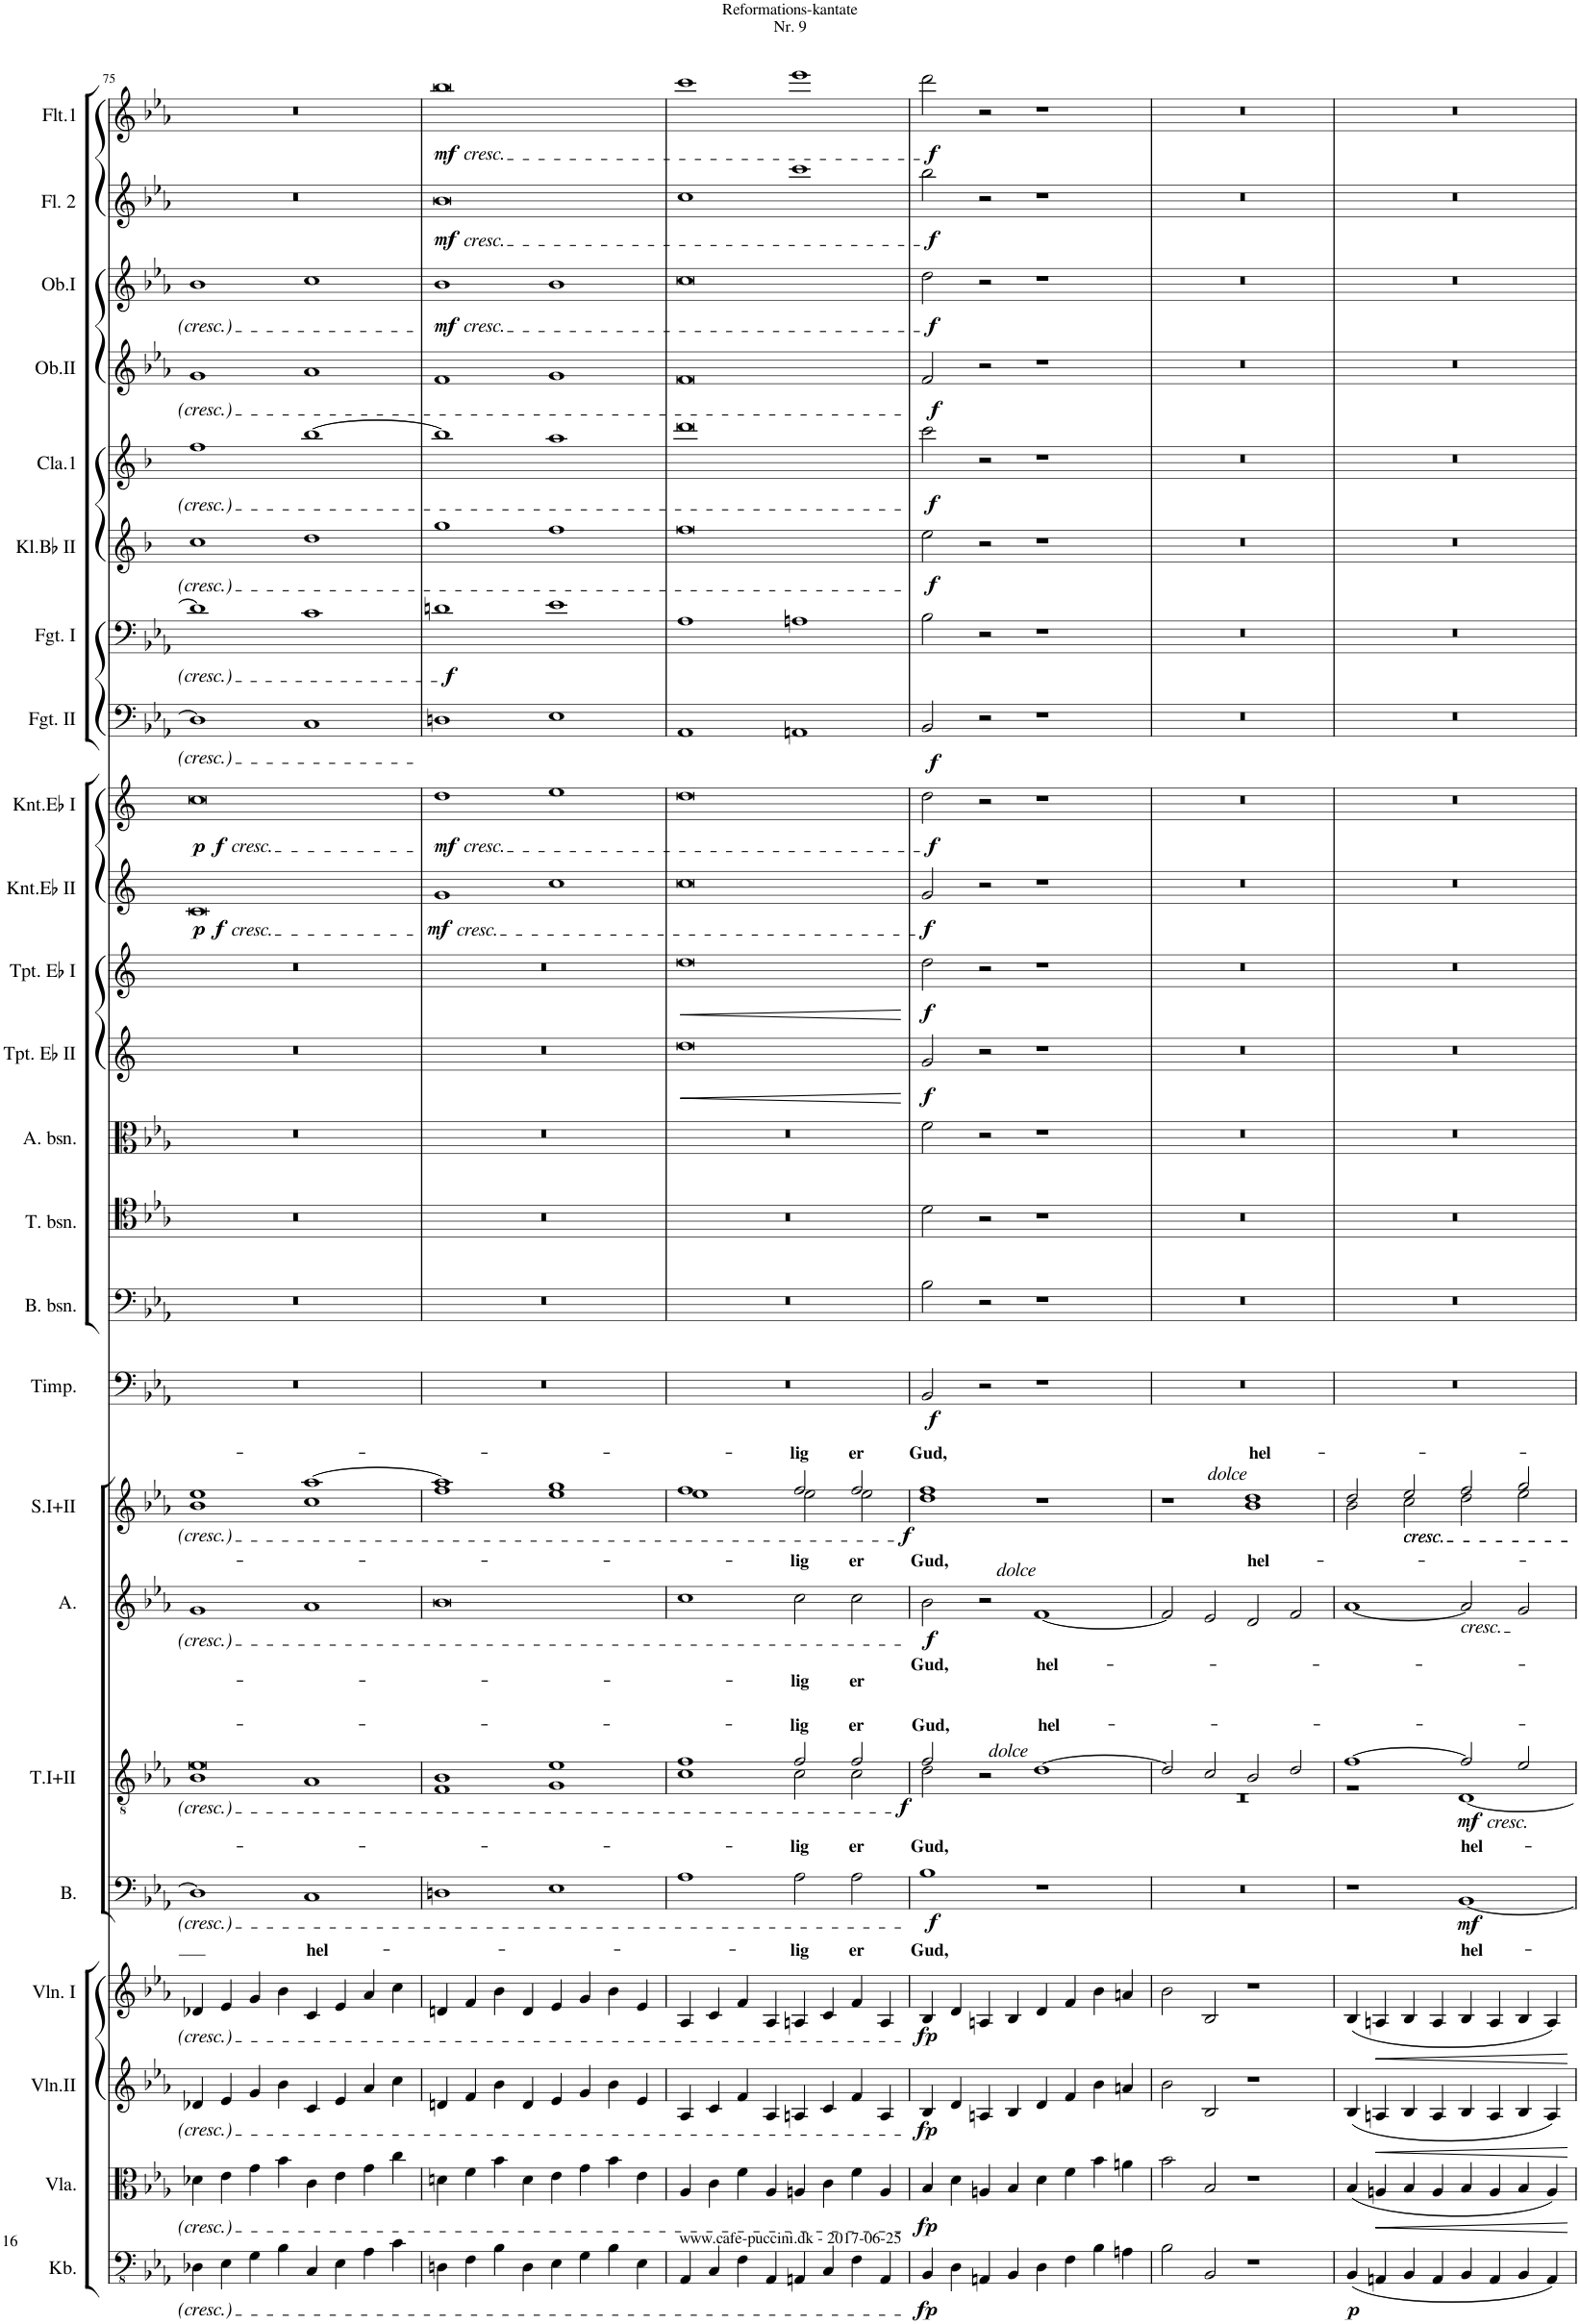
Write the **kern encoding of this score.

**kern	**dynam	**kern	**dynam	**kern	**dynam	**kern	**dynam	**kern	**text	**dynam	**kern	**text	**dynam	**kern	**text	**dynam	**kern	**text	**dynam	**kern	**dynam	**kern	**kern	**kern	**kern	**dynam	**kern	**dynam	**kern	**dynam	**kern	**dynam	**kern	**dynam	**kern	**dynam	**kern	**dynam	**kern	**dynam	**kern	**dynam	**kern	**dynam	**kern	**dynam	**kern	**dynam
*part24	*part24	*part23	*part23	*part22	*part22	*part21	*part21	*part20	*part20	*part20	*part19	*part19	*part19	*part18	*part18	*part18	*part17	*part17	*part17	*part16	*part16	*part15	*part14	*part13	*part12	*part12	*part11	*part11	*part10	*part10	*part9	*part9	*part8	*part8	*part7	*part7	*part6	*part6	*part5	*part5	*part4	*part4	*part3	*part3	*part2	*part2	*part1	*part1
*staff24	*staff24	*staff23	*staff23	*staff22	*staff22	*staff21	*staff21	*staff20	*staff20	*staff20	*staff19	*staff19	*staff19	*staff18	*staff18	*staff18	*staff17	*staff17	*staff17	*staff16	*staff16	*staff15	*staff14	*staff13	*staff12	*staff12	*staff11	*staff11	*staff10	*staff10	*staff9	*staff9	*staff8	*staff8	*staff7	*staff7	*staff6	*staff6	*staff5	*staff5	*staff4	*staff4	*staff3	*staff3	*staff2	*staff2	*staff1	*staff1
*I"Kontrabas	*	*I"Viola	*	*I"Violin II	*	*I"Violin I	*	*I"Bas	*	*	*I"Tenor I+II	*	*	*I"Alt	*	*	*I"Sopran I+II	*	*	*I"Timpani	*	*I"Basbasun	*I"Tenorbasun	*I"Altbasun	*I"Trompet i Eb II	*	*I"Trompet i Eb I	*	*I"Kornet i Eb II	*	*I"Kornet i Eb I	*	*I"Fagot II	*	*I"Fagot I	*	*I"Klarinet i Bb II	*	*I"Clarinetto 1 (Bb)	*	*I"Obo II	*	*I"Obo I	*	*I"Flauto 2	*	*I"Flauto 1	*
*I'Kb.	*	*I'Vla.	*	*I'Vln.II	*	*I'Vln. I	*	*I'B.	*	*	*I'T.I+II	*	*	*I'A.	*	*	*I'S.I+II	*	*	*I'Timp.	*	*I'B. bsn.	*I'T. bsn.	*I'A. bsn.	*I'Tpt. Eb II	*	*I'Tpt. Eb I	*	*I'Knt.Eb II	*	*I'Knt.Eb I	*	*I'Fgt. II	*	*I'Fgt. I	*	*I'Kl.Bb II	*	*I'Cla.1	*	*I'Ob.II	*	*I'Ob.I	*	*I'Fl. 2	*	*I'Flt.1	*
!!LO:PB:g=z
*clefFv4	*	*clefC3	*	*clefG2	*	*clefG2	*	*clefF4	*	*	*clefGv2	*	*	*clefG2	*	*	*clefG2	*	*	*clefF4	*	*clefF4	*clefC4	*clefC3	*clefG2	*	*clefG2	*	*clefG2	*	*clefG2	*	*clefF4	*	*clefF4	*	*clefG2	*	*clefG2	*	*clefG2	*	*clefG2	*	*clefG2	*	*clefG2	*
*Trd7c12	*	*	*	*	*	*	*	*	*	*	*	*	*	*	*	*	*	*	*	*	*	*	*	*	*Trd-2c-3	*	*Trd-2c-3	*	*Trd-2c-3	*	*Trd-2c-3	*	*	*	*	*	*Trd1c2	*	*Trd1c2	*	*	*	*	*	*	*	*	*
*k[b-e-a-]	*	*k[b-e-a-]	*	*k[b-e-a-]	*	*k[b-e-a-]	*	*k[b-e-a-]	*	*	*k[b-e-a-]	*	*	*k[b-e-a-]	*	*	*k[b-e-a-]	*	*	*k[b-e-a-]	*	*k[b-e-a-]	*k[b-e-a-]	*k[b-e-a-]	*k[]	*	*k[]	*	*k[]	*	*k[]	*	*k[b-e-a-]	*	*k[b-e-a-]	*	*k[b-]	*	*k[b-]	*	*k[b-e-a-]	*	*k[b-e-a-]	*	*k[b-e-a-]	*	*k[b-e-a-]	*
*M8/4	*	*M8/4	*	*M8/4	*	*M8/4	*	*M8/4	*	*	*M8/4	*	*	*M8/4	*	*	*M8/4	*	*	*M8/4	*	*M8/4	*M8/4	*M8/4	*M8/4	*	*M8/4	*	*M8/4	*	*M8/4	*	*M8/4	*	*M8/4	*	*M8/4	*	*M8/4	*	*M8/4	*	*M8/4	*	*M8/4	*	*M8/4	*
*met(c|)	*	*met(c|)	*	*met(c|)	*	*met(c|)	*	*met(c|)	*	*	*met(c|)	*	*	*met(c|)	*	*	*met(c|)	*	*	*met(c|)	*	*met(c|)	*met(c|)	*met(c|)	*met(c|)	*	*met(c|)	*	*met(c|)	*	*met(c|)	*	*met(c|)	*	*met(c|)	*	*met(c|)	*	*met(c|)	*	*met(c|)	*	*met(c|)	*	*met(c|)	*	*met(c|)	*
=75	=75	=75	=75	=75	=75	=75	=75	=75	=75	=75	=75	=75	=75	=75	=75	=75	=75	=75	=75	=75	=75	=75	=75	=75	=75	=75	=75	=75	=75	=75	=75	=75	=75	=75	=75	=75	=75	=75	=75	=75	=75	=75	=75	=75	=75	=75	=75	=75
*	*	*	*	*	*	*	*	*	*	*	*^	*	*	*	*	*	*^	*	*	*	*	*	*	*	*	*	*	*	*	*	*	*	*	*	*	*	*	*	*	*	*	*	*	*	*	*	*	*
!	!	!	!	!	!	!	!	!	!	!	!	!	!	!	!	!	!	!	!	!	!	!	!	!	!	!	!	!	!	!	!	!	!LO:TX:b:i:t=cresc.	!	!	!	!	!	!	!	!	!	!	!	!	!	!	!	!	!
!	!	!	!	!	!	!	!	!	!	!	!	!	!	!	!	!	!	!	!	!	!	!	!	!	!	!	!	!	!	!	!LO:TX:b:i:t=cresc.	!	!	!	!	!	!	!	!	!	!	!	!	!	!	!	!	!	!	!
!	!	!	!	!	!	!	!	!	!	!	!	!	!	!	!	!	!	!	!	!	!	!	!	!	!	!	!	!	!	!	!	!LO:DY:b	!	!	!	!	!	!	!	!	!	!	!	!	!	!	!	!	!	!
!	!	!	!	!	!	!	!	!	!	!	!	!	!	!	!	!	!	!	!	!	!	!	!	!	!	!	!	!	!	!	!	!LO:DY:n=1:b	!	!LO:DY:b	!	!	!	!	!	!	!	!	!	!	!	!	!	!	!	!
!	!	!	!	!	!	!	!	!	!	!	!	!	!	!	!	!	!	!	!	!	!	!	!	!	!	!	!	!	!	!	!	!	!	!LO:DY:n=1:b	!	!	!	!	!	!	!	!	!	!	!	!	!	!	!	!
4DD-X\	.	4d-X\	.	4d-X/	.	4d-X/	.	1D-]	.	.	0e-	1B-	.	.	1g	.	.	1ee-	1b-	.	.	0r	.	0r	0r	0r	0r	.	0r	.	0c	p f	0cc	p f	1D-]	.	1d-]	.	1cc	.	1ff	.	1g	.	1b-	.	0r	.	0r	.
4EE-\	.	4e-\	.	4e-/	.	4e-/	.	.	.	.	.	.	.	.	.	.	.	.	.	.	.	.	.	.	.	.	.	.	.	.	.	.	.	.	.	.	.	.	.	.	.	.	.	.	.	.	.	.	.	.
4GG\	.	4g\	.	4g/	.	4g/	.	.	.	.	.	.	.	.	.	.	.	.	.	.	.	.	.	.	.	.	.	.	.	.	.	.	.	.	.	.	.	.	.	.	.	.	.	.	.	.	.	.	.	.
4BB-\	.	4b-\	.	4b-\	.	4b-\	.	.	.	.	.	.	.	.	.	.	.	.	.	.	.	.	.	.	.	.	.	.	.	.	.	.	.	.	.	.	.	.	.	.	.	.	.	.	.	.	.	.	.	.
!	!	!	!	!	!	!	!	!	!LO:LY:b	!	!	!	!	!	!	!	!	!	!	!	!	!	!	!	!	!	!	!	!	!	!	!	!	!	!	!	!	!	!	!	!	!	!	!	!	!	!	!	!	!
4CC/	.	4c\	.	4c/	.	4c/	.	1C	hel-	.	.	1A-	.	.	1a-	.	.	[1aa-	1cc	.	.	.	.	.	.	.	.	.	.	.	.	.	.	.	1C	.	1c	.	1dd	.	[1bb-	.	1a-	.	1cc	.	.	.	.	.
4EE-\	.	4e-\	.	4e-/	.	4e-/	.	.	.	.	.	.	.	.	.	.	.	.	.	.	.	.	.	.	.	.	.	.	.	.	.	.	.	.	.	.	.	.	.	.	.	.	.	.	.	.	.	.	.	.
4AA-\	.	4g\	.	4a-/	.	4a-/	.	.	.	.	.	.	.	.	.	.	.	.	.	.	.	.	.	.	.	.	.	.	.	.	.	.	.	.	.	.	.	.	.	.	.	.	.	.	.	.	.	.	.	.
4C\	.	4cc\	.	4cc\	.	4cc\	.	.	.	.	.	.	.	.	.	.	.	.	.	.	.	.	.	.	.	.	.	.	.	.	.	.	.	.	.	.	.	.	.	.	.	.	.	.	.	.	.	.	.	.
=76	=76	=76	=76	=76	=76	=76	=76	=76	=76	=76	=76	=76	=76	=76	=76	=76	=76	=76	=76	=76	=76	=76	=76	=76	=76	=76	=76	=76	=76	=76	=76	=76	=76	=76	=76	=76	=76	=76	=76	=76	=76	=76	=76	=76	=76	=76	=76	=76	=76	=76
!	!	!	!	!	!	!	!	!	!	!	!	!	!	!	!	!	!	!	!	!	!	!	!	!	!	!	!	!	!	!	!	!	!	!	!	!	!	!	!	!	!	!	!	!	!	!	!	!	!LO:TX:b:i:t=cresc.	!
!	!	!	!	!	!	!	!	!	!	!	!	!	!	!	!	!	!	!	!	!	!	!	!	!	!	!	!	!	!	!	!	!	!	!	!	!	!	!	!	!	!	!	!	!	!	!	!LO:TX:b:i:t=cresc.	!	!	!
!	!	!	!	!	!	!	!	!	!	!	!	!	!	!	!	!	!	!	!	!	!	!	!	!	!	!	!	!	!	!	!	!	!	!	!	!	!	!	!	!	!	!	!	!	!LO:TX:b:i:t=cresc.	!	!	!	!	!
!	!	!	!	!	!	!	!	!	!	!	!	!	!	!	!	!	!	!	!	!	!	!	!	!	!	!	!	!	!	!	!	!	!LO:TX:b:i:t=cresc.	!	!	!	!	!	!	!	!	!	!	!	!	!	!	!	!	!
!	!	!	!	!	!	!	!	!	!	!	!	!	!	!	!	!	!	!	!	!	!	!	!	!	!	!	!	!	!	!	!LO:TX:b:i:t=cresc.	!	!	!	!	!	!	!	!	!	!	!	!	!	!	!	!	!	!	!
!	!	!	!	!	!	!	!	!	!	!	!	!	!	!	!	!	!	!	!	!	!	!	!	!	!	!	!	!	!	!	!	!LO:DY:b	!	!LO:DY:b	!	!	!	!LO:DY:b	!	!	!	!	!	!	!	!LO:DY:b	!	!LO:DY:b	!	!LO:DY:b
4DDn\	.	4dn\	.	4dn/	.	4dn/	.	1Dn	.	.	1B-	1F	.	.	0b-	.	.	1aa-]	1ff	.	.	0r	.	0r	0r	0r	0r	.	0r	.	1g	mf	1dd	mf	1Dn	.	1dn	f	1gg	.	1bb-]	.	1f	.	1b-	mf	0b-	mf	0bb-	mf
4FF\	.	4f\	.	4f/	.	4f/	.	.	.	.	.	.	.	.	.	.	.	.	.	.	.	.	.	.	.	.	.	.	.	.	.	.	.	.	.	.	.	.	.	.	.	.	.	.	.	.	.	.	.	.
4BB-\	.	4b-\	.	4b-\	.	4b-\	.	.	.	.	.	.	.	.	.	.	.	.	.	.	.	.	.	.	.	.	.	.	.	.	.	.	.	.	.	.	.	.	.	.	.	.	.	.	.	.	.	.	.	.
4DD\	.	4d\	.	4d/	.	4d/	.	.	.	.	.	.	.	.	.	.	.	.	.	.	.	.	.	.	.	.	.	.	.	.	.	.	.	.	.	.	.	.	.	.	.	.	.	.	.	.	.	.	.	.
4EE-\	.	4e-\	.	4e-/	.	4e-/	.	1E-	.	.	1e-	1G	.	.	.	.	.	1gg	1ee-	.	.	.	.	.	.	.	.	.	.	.	1cc	.	1ee	.	1E-	.	1e-	.	1ff	.	1aa	.	1g	.	1b-	.	.	.	.	.
4GG\	.	4g\	.	4g/	.	4g/	.	.	.	.	.	.	.	.	.	.	.	.	.	.	.	.	.	.	.	.	.	.	.	.	.	.	.	.	.	.	.	.	.	.	.	.	.	.	.	.	.	.	.	.
4BB-\	.	4b-\	.	4b-\	.	4b-\	.	.	.	.	.	.	.	.	.	.	.	.	.	.	.	.	.	.	.	.	.	.	.	.	.	.	.	.	.	.	.	.	.	.	.	.	.	.	.	.	.	.	.	.
4EE-\	.	4e-\	.	4e-/	.	4e-/	.	.	.	.	.	.	.	.	.	.	.	.	.	.	.	.	.	.	.	.	.	.	.	.	.	.	.	.	.	.	.	.	.	.	.	.	.	.	.	.	.	.	.	.
=77	=77	=77	=77	=77	=77	=77	=77	=77	=77	=77	=77	=77	=77	=77	=77	=77	=77	=77	=77	=77	=77	=77	=77	=77	=77	=77	=77	=77	=77	=77	=77	=77	=77	=77	=77	=77	=77	=77	=77	=77	=77	=77	=77	=77	=77	=77	=77	=77	=77	=77
!	!	!	!	!	!	!	!	!	!	!	!	!	!	!	!	!	!	!	!	!	!	!	!	!	!	!	!	!LO:HP:b	!	!LO:HP:b	!	!	!	!	!	!	!	!	!	!	!	!	!	!	!	!	!	!	!	!
4AAA-/	.	4A-/	.	4A-/	.	4A-/	.	1A-	.	.	1f	1c	.	.	1cc	.	.	1ff	1ee-	.	.	0r	.	0r	0r	0r	0dd	<	0dd	<	0cc	.	0dd	.	1AA-	.	1A-	.	0ff	.	0ddd	.	0f	.	0cc	.	1cc	.	1ccc	.
4CC/	.	4c\	.	4c/	.	4c/	.	.	.	.	.	.	.	.	.	.	.	.	.	.	.	.	.	.	.	.	.	.	.	.	.	.	.	.	.	.	.	.	.	.	.	.	.	.	.	.	.	.	.	.
4FF\	.	4f\	.	4f/	.	4f/	.	.	.	.	.	.	.	.	.	.	.	.	.	.	.	.	.	.	.	.	.	.	.	.	.	.	.	.	.	.	.	.	.	.	.	.	.	.	.	.	.	.	.	.
4AAA-/	.	4A-/	.	4A-/	.	4A-/	.	.	.	.	.	.	.	.	.	.	.	.	.	.	.	.	.	.	.	.	.	.	.	.	.	.	.	.	.	.	.	.	.	.	.	.	.	.	.	.	.	.	.	.
!	!	!	!	!	!	!	!	!	!LO:LY:b	!	!	!	!LO:LY:a	!	!	!	!	!	!	!	!	!	!	!	!	!	!	!	!	!	!	!	!	!	!	!	!	!	!	!	!	!	!	!	!	!	!	!	!	!
!	!	!	!	!	!	!	!	!	!	!	!	!	!LO:LY:b	!	!	!LO:LY:b	!	!	!	!LO:LY:a	!	!	!	!	!	!	!	!	!	!	!	!	!	!	!	!	!	!	!	!	!	!	!	!	!	!	!	!	!	!
!	!	!	!	!	!	!	!	!	!	!	!	!	!	!	!	!	!	!	!	!LO:LY:b	!	!	!	!	!	!	!	!	!	!	!	!	!	!	!	!	!	!	!	!	!	!	!	!	!	!	!	!	!	!
4AAAn/	.	4An/	.	4An/	.	4An/	.	2A-\	-lig	.	2f/	2c\	-lig	.	2cc\	-lig	.	2ff/	2ee-\	-lig	.	.	.	.	.	.	.	.	.	.	.	.	.	.	1AAn	.	1An	.	.	.	.	.	.	.	.	.	1ccc	.	1eee-	.
4CC/	.	4c\	.	4c/	.	4c/	.	.	.	.	.	.	.	.	.	.	.	.	.	.	.	.	.	.	.	.	.	.	.	.	.	.	.	.	.	.	.	.	.	.	.	.	.	.	.	.	.	.	.	.
!	!	!	!	!	!	!	!	!	!LO:LY:b	!	!	!	!LO:LY:a	!	!	!	!	!	!	!	!	!	!	!	!	!	!	!	!	!	!	!	!	!	!	!	!	!	!	!	!	!	!	!	!	!	!	!	!	!
!	!	!	!	!	!	!	!	!	!	!	!	!	!LO:LY:b	!	!	!LO:LY:b	!	!	!	!LO:LY:a	!	!	!	!	!	!	!	!	!	!	!	!	!	!	!	!	!	!	!	!	!	!	!	!	!	!	!	!	!	!
!	!	!	!	!	!	!	!	!	!	!	!	!	!	!	!	!	!	!	!	!LO:LY:b	!	!	!	!	!	!	!	!	!	!	!	!	!	!	!	!	!	!	!	!	!	!	!	!	!	!	!	!	!	!
4FF\	.	4f\	.	4f/	.	4f/	.	2A-\	er	.	2f/	2c\	er	.	2cc\	er	.	2ff/	2ee-\	er	.	.	.	.	.	.	.	.	.	.	.	.	.	.	.	.	.	.	.	.	.	.	.	.	.	.	.	.	.	.
4AAA/	.	4A/	.	4A/	.	4A/	.	.	.	.	.	.	.	.	.	.	.	.	.	.	.	.	.	.	.	.	.	.	.	.	.	.	.	.	.	.	.	.	.	.	.	.	.	.	.	.	.	.	.	.
*	*	*	*	*	*	*	*	*	*	*	*v	*v	*	*	*	*	*	*v	*v	*	*	*	*	*	*	*	*	*	*	*	*	*	*	*	*	*	*	*	*	*	*	*	*	*	*	*	*	*	*	*
.	.	.	.	.	.	.	.	.	.	.	.	.	.	.	.	.	.	.	.	.	.	.	.	.	.	[	.	[	.	.	.	.	.	.	.	.	.	.	.	.	.	.	.	.	.	.	.	.
=78	=78	=78	=78	=78	=78	=78	=78	=78	=78	=78	=78	=78	=78	=78	=78	=78	=78	=78	=78	=78	=78	=78	=78	=78	=78	=78	=78	=78	=78	=78	=78	=78	=78	=78	=78	=78	=78	=78	=78	=78	=78	=78	=78	=78	=78	=78	=78	=78
!	!	!	!	!	!	!	!	!	!LO:LY:b	!	!	!LO:LY:a	!	!	!	!	!	!	!	!	!	!	!	!	!	!	!	!	!	!	!	!	!	!	!	!	!	!	!	!	!	!	!	!	!	!	!	!
*	*	*	*	*	*	*	*	*	*	*	*^	*	*	*	*	*	*	*	*	*	*	*	*	*	*	*	*	*	*	*	*	*	*	*	*	*	*	*	*	*	*	*	*	*	*	*	*	*
!	!	!	!	!	!	!	!	!	!	!	!	!	!LO:LY:b	!	!	!LO:LY:b	!	!	!LO:LY:a	!	!	!	!	!	!	!	!	!	!	!	!	!	!	!	!	!	!	!	!	!	!	!	!	!	!	!	!	!	!
*	*	*	*	*	*	*	*	*	*	*	*	*	*	*	*	*	*	*^	*	*	*	*	*	*	*	*	*	*	*	*	*	*	*	*	*	*	*	*	*	*	*	*	*	*	*	*	*	*	*
!	!LO:DY:b	!	!LO:DY:b	!	!LO:DY:b	!	!LO:DY:b	!	!	!LO:DY:b	!	!	!	!LO:DY:b	!	!	!LO:DY:b	!	!	!LO:LY:b	!LO:DY:b	!	!LO:DY:b	!	!	!	!	!LO:DY:b	!	!LO:DY:b	!	!LO:DY:b	!	!LO:DY:b	!	!LO:DY:b	!	!	!	!LO:DY:b	!	!LO:DY:b	!	!LO:DY:b	!	!LO:DY:b	!	!LO:DY:b	!	!LO:DY:b
4BBB-/	fp	4B-/	fp	4B-/	fp	4B-/	fp	1B-	Gud,	f	2f/	2d\	Gud,	f	2b-\	Gud,	f	1ff	1dd	Gud,	f	2BB-/	f	2B-\	2d\	2f\	2g/	f	2dd\	f	2g/	f	2dd\	f	2BB-/	f	2B-\	.	2ee\	f	2ccc\	f	2f/	f	2dd\	f	2bb-\	f	2ddd\	f
4DD\	.	4d\	.	4d/	.	4d/	.	.	.	.	.	.	.	.	.	.	.	.	.	.	.	.	.	.	.	.	.	.	.	.	.	.	.	.	.	.	.	.	.	.	.	.	.	.	.	.	.	.	.	.
4AAAn/	.	4An/	.	4An/	.	4An/	.	.	.	.	2r	2ryy	.	.	2r	.	.	.	.	.	.	2r	.	2r	2r	2r	2r	.	2r	.	2r	.	2r	.	2r	.	2r	.	2r	.	2r	.	2r	.	2r	.	2r	.	2r	.
4BBB-/	.	4B-/	.	4B-/	.	4B-/	.	.	.	.	.	.	.	.	.	.	.	.	.	.	.	.	.	.	.	.	.	.	.	.	.	.	.	.	.	.	.	.	.	.	.	.	.	.	.	.	.	.	.	.
!	!	!	!	!	!	!	!	!	!	!	!	!	!	!	!LO:TX:a:i:t=dolce	!	!	!	!	!	!	!	!	!	!	!	!	!	!	!	!	!	!	!	!	!	!	!	!	!	!	!	!	!	!	!	!	!	!	!
!	!	!	!	!	!	!	!	!	!	!	!LO:TX:a:i:t=dolce	!	!	!	!	!	!	!	!	!	!	!	!	!	!	!	!	!	!	!	!	!	!	!	!	!	!	!	!	!	!	!	!	!	!	!	!	!	!	!
!	!	!	!	!	!	!	!	!	!	!	!	!	!LO:LY:a	!	!	!LO:LY:b	!	!	!	!	!	!	!	!	!	!	!	!	!	!	!	!	!	!	!	!	!	!	!	!	!	!	!	!	!	!	!	!	!	!
4DD\	.	4d\	.	4d/	.	4d/	.	1r	.	.	[1d	1ryy	hel-	.	[1f	hel-	.	1r	1ryy	.	.	1r	.	1r	1r	1r	1r	.	1r	.	1r	.	1r	.	1r	.	1r	.	1r	.	1r	.	1r	.	1r	.	1r	.	1r	.
4FF\	.	4f\	.	4f/	.	4f/	.	.	.	.	.	.	.	.	.	.	.	.	.	.	.	.	.	.	.	.	.	.	.	.	.	.	.	.	.	.	.	.	.	.	.	.	.	.	.	.	.	.	.	.
4BB-\	.	4b-\	.	4b-\	.	4b-\	.	.	.	.	.	.	.	.	.	.	.	.	.	.	.	.	.	.	.	.	.	.	.	.	.	.	.	.	.	.	.	.	.	.	.	.	.	.	.	.	.	.	.	.
4AAn\	.	4an\	.	4an/	.	4an/	.	.	.	.	.	.	.	.	.	.	.	.	.	.	.	.	.	.	.	.	.	.	.	.	.	.	.	.	.	.	.	.	.	.	.	.	.	.	.	.	.	.	.	.
=79	=79	=79	=79	=79	=79	=79	=79	=79	=79	=79	=79	=79	=79	=79	=79	=79	=79	=79	=79	=79	=79	=79	=79	=79	=79	=79	=79	=79	=79	=79	=79	=79	=79	=79	=79	=79	=79	=79	=79	=79	=79	=79	=79	=79	=79	=79	=79	=79	=79	=79
2BB-\	.	2b-\	.	2b-\	.	2b-\	.	0r	.	.	2d/]	0r	.	.	2f/]	.	.	1r	1ryy	.	.	0r	.	0r	0r	0r	0r	.	0r	.	0r	.	0r	.	0r	.	0r	.	0r	.	0r	.	0r	.	0r	.	0r	.	0r	.
2BBB-/	.	2B-/	.	2B-/	.	2B-/	.	.	.	.	2c/	.	.	.	2e-/	.	.	.	.	.	.	.	.	.	.	.	.	.	.	.	.	.	.	.	.	.	.	.	.	.	.	.	.	.	.	.	.	.	.	.
!	!	!	!	!	!	!	!	!	!	!	!	!	!	!	!	!	!	!LO:TX:a:i:t=dolce	!	!	!	!	!	!	!	!	!	!	!	!	!	!	!	!	!	!	!	!	!	!	!	!	!	!	!	!	!	!	!	!
!	!	!	!	!	!	!	!	!	!	!	!	!	!	!	!	!	!	!	!	!LO:LY:a	!	!	!	!	!	!	!	!	!	!	!	!	!	!	!	!	!	!	!	!	!	!	!	!	!	!	!	!	!	!
!	!	!	!	!	!	!	!	!	!	!	!	!	!	!	!	!	!	!	!	!LO:LY:b	!	!	!	!	!	!	!	!	!	!	!	!	!	!	!	!	!	!	!	!	!	!	!	!	!	!	!	!	!	!
1r	.	1r	.	1r	.	1r	.	.	.	.	2B-/	.	.	.	2d/	.	.	1dd	1b-	hel-	.	.	.	.	.	.	.	.	.	.	.	.	.	.	.	.	.	.	.	.	.	.	.	.	.	.	.	.	.	.
.	.	.	.	.	.	.	.	.	.	.	2d/	.	.	.	2f/	.	.	.	.	.	.	.	.	.	.	.	.	.	.	.	.	.	.	.	.	.	.	.	.	.	.	.	.	.	.	.	.	.	.	.
=80	=80	=80	=80	=80	=80	=80	=80	=80	=80	=80	=80	=80	=80	=80	=80	=80	=80	=80	=80	=80	=80	=80	=80	=80	=80	=80	=80	=80	=80	=80	=80	=80	=80	=80	=80	=80	=80	=80	=80	=80	=80	=80	=80	=80	=80	=80	=80	=80	=80	=80
!	!LO:DY:b	!	!	!	!	!	!	!	!	!	!	!	!	!	!	!	!	!	!	!	!	!	!	!	!	!	!	!	!	!	!	!	!	!	!	!	!	!	!	!	!	!	!	!	!	!	!	!	!	!
(4BBB-/	p	(4B-/	.	(4B-/	.	(4B-/	.	1r	.	.	[1f	1r	.	.	[1a-	.	.	2dd/	2b-\	.	.	0r	.	0r	0r	0r	0r	.	0r	.	0r	.	0r	.	0r	.	0r	.	0r	.	0r	.	0r	.	0r	.	0r	.	0r	.
!	!	!	!LO:HP:b	!	!LO:HP:b	!	!LO:HP:b	!	!	!	!	!	!	!	!	!	!	!	!	!	!	!	!	!	!	!	!	!	!	!	!	!	!	!	!	!	!	!	!	!	!	!	!	!	!	!	!	!	!	!
4AAAn/	.	4An/	<	4An/	<	4An/	<	.	.	.	.	.	.	.	.	.	.	.	.	.	.	.	.	.	.	.	.	.	.	.	.	.	.	.	.	.	.	.	.	.	.	.	.	.	.	.	.	.	.	.
!	!	!	!	!	!	!	!	!	!	!	!	!	!	!	!	!	!	!LO:TX:b:i:t=cresc.	!	!	!	!	!	!	!	!	!	!	!	!	!	!	!	!	!	!	!	!	!	!	!	!	!	!	!	!	!	!	!	!
!	!	!	!	!	!	!	!	!	!	!	!	!	!	!	!	!	!	!LO:TX:b:i:t=cresc.	!	!	!	!	!	!	!	!	!	!	!	!	!	!	!	!	!	!	!	!	!	!	!	!	!	!	!	!	!	!	!	!
4BBB-/	.	4B-/	.	4B-/	.	4B-/	.	.	.	.	.	.	.	.	.	.	.	2ee-/	2cc\	.	.	.	.	.	.	.	.	.	.	.	.	.	.	.	.	.	.	.	.	.	.	.	.	.	.	.	.	.	.	.
4AAA/	.	4A/	.	4A/	.	4A/	.	.	.	.	.	.	.	.	.	.	.	.	.	.	.	.	.	.	.	.	.	.	.	.	.	.	.	.	.	.	.	.	.	.	.	.	.	.	.	.	.	.	.	.
!	!	!	!	!	!	!	!	!	!	!	!	!	!	!	!LO:TX:b:i:t=cresc.	!	!	!	!	!	!	!	!	!	!	!	!	!	!	!	!	!	!	!	!	!	!	!	!	!	!	!	!	!	!	!	!	!	!	!
!	!	!	!	!	!	!	!	!	!	!	!LO:TX:b:i:t=cresc.	!	!	!	!	!	!	!	!	!	!	!	!	!	!	!	!	!	!	!	!	!	!	!	!	!	!	!	!	!	!	!	!	!	!	!	!	!	!	!
!	!	!	!	!	!	!	!	!	!LO:LY:b	!LO:DY:b	!	!	!LO:LY:b	!LO:DY:b	!	!	!	!	!	!	!	!	!	!	!	!	!	!	!	!	!	!	!	!	!	!	!	!	!	!	!	!	!	!	!	!	!	!	!	!
4BBB-/	.	4B-/	.	4B-/	.	4B-/	.	[1BB-	hel-	mf	2f/]	[1D	hel-	mf	2a-/]	.	.	2ff/	2dd\	.	.	.	.	.	.	.	.	.	.	.	.	.	.	.	.	.	.	.	.	.	.	.	.	.	.	.	.	.	.	.
4AAA/	.	4A/	.	4A/	.	4A/	.	.	.	.	.	.	.	.	.	.	.	.	.	.	.	.	.	.	.	.	.	.	.	.	.	.	.	.	.	.	.	.	.	.	.	.	.	.	.	.	.	.	.	.
4BBB-/	.	4B-/	.	4B-/	.	4B-/	.	.	.	.	2e-/	.	.	.	2g/	.	.	2gg/	2ee-\	.	.	.	.	.	.	.	.	.	.	.	.	.	.	.	.	.	.	.	.	.	.	.	.	.	.	.	.	.	.	.
4AAA/)	.	4A/)	.	4A/)	.	4A/)	.	.	.	.	.	.	.	.	.	.	.	.	.	.	.	.	.	.	.	.	.	.	.	.	.	.	.	.	.	.	.	.	.	.	.	.	.	.	.	.	.	.	.	.
*	*	*	*	*	*	*	*	*	*	*	*v	*v	*	*	*	*	*	*v	*v	*	*	*	*	*	*	*	*	*	*	*	*	*	*	*	*	*	*	*	*	*	*	*	*	*	*	*	*	*	*	*
.	.	.	[	.	[	.	[	.	.	.	.	.	.	.	.	.	.	.	.	.	.	.	.	.	.	.	.	.	.	.	.	.	.	.	.	.	.	.	.	.	.	.	.	.	.	.	.	.
=	=	=	=	=	=	=	=	=	=	=	=	=	=	=	=	=	=	=	=	=	=	=	=	=	=	=	=	=	=	=	=	=	=	=	=	=	=	=	=	=	=	=	=	=	=	=	=	=
*-	*-	*-	*-	*-	*-	*-	*-	*-	*-	*-	*-	*-	*-	*-	*-	*-	*-	*-	*-	*-	*-	*-	*-	*-	*-	*-	*-	*-	*-	*-	*-	*-	*-	*-	*-	*-	*-	*-	*-	*-	*-	*-	*-	*-	*-	*-	*-	*-
